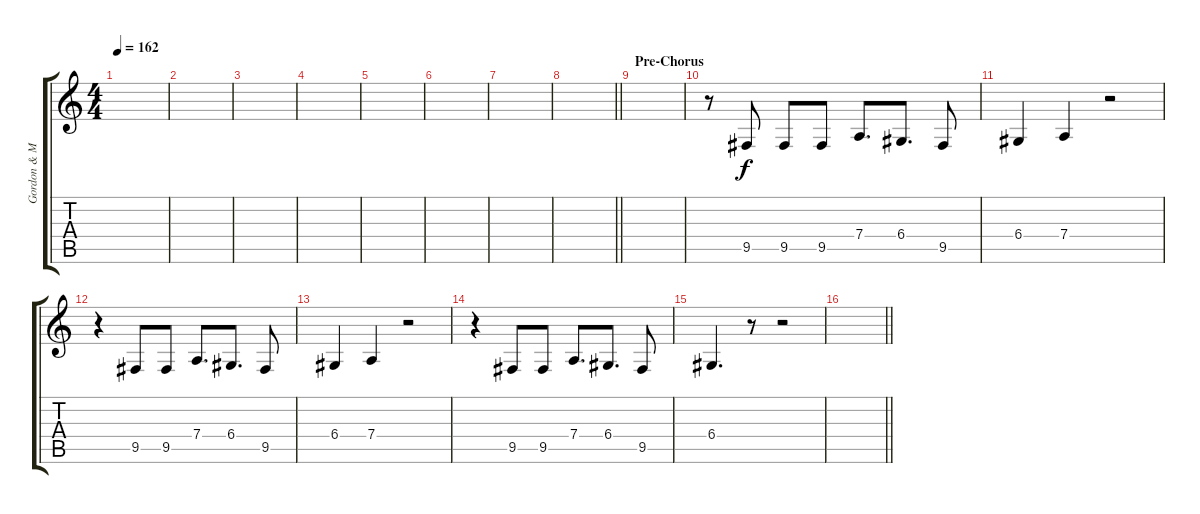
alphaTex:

\track ("Gordon & Matt Vocals" "Gordon & M") {instrument baritonesax}
\staff {score tabs}
\tuning (E4 B3 G3 D3 A2 E2) {hide}
\ts (4 4)
\tempo 162
\clef g2
\ks c
|
|
|
|
|
|
|
\barLineRight lightlight
|
\section ("" "Pre-Chorus")
|
r.8{volume 12} 9.5.8 9.5.8 9.5.8 7.4.8{d} 6.4.8{d} 9.5.8 |
6.4.4 7.4.4 r.2 |
r.4 9.5.8 9.5.8 7.4.8{d} 6.4.8{d} 9.5.8 |
6.4.4 7.4.4 r.2 |
r.4 9.5.8 9.5.8 7.4.8{d} 6.4.8{d} 9.5.8 |
6.4.4{d} r.8 r.2 |
\barLineRight lightlight
